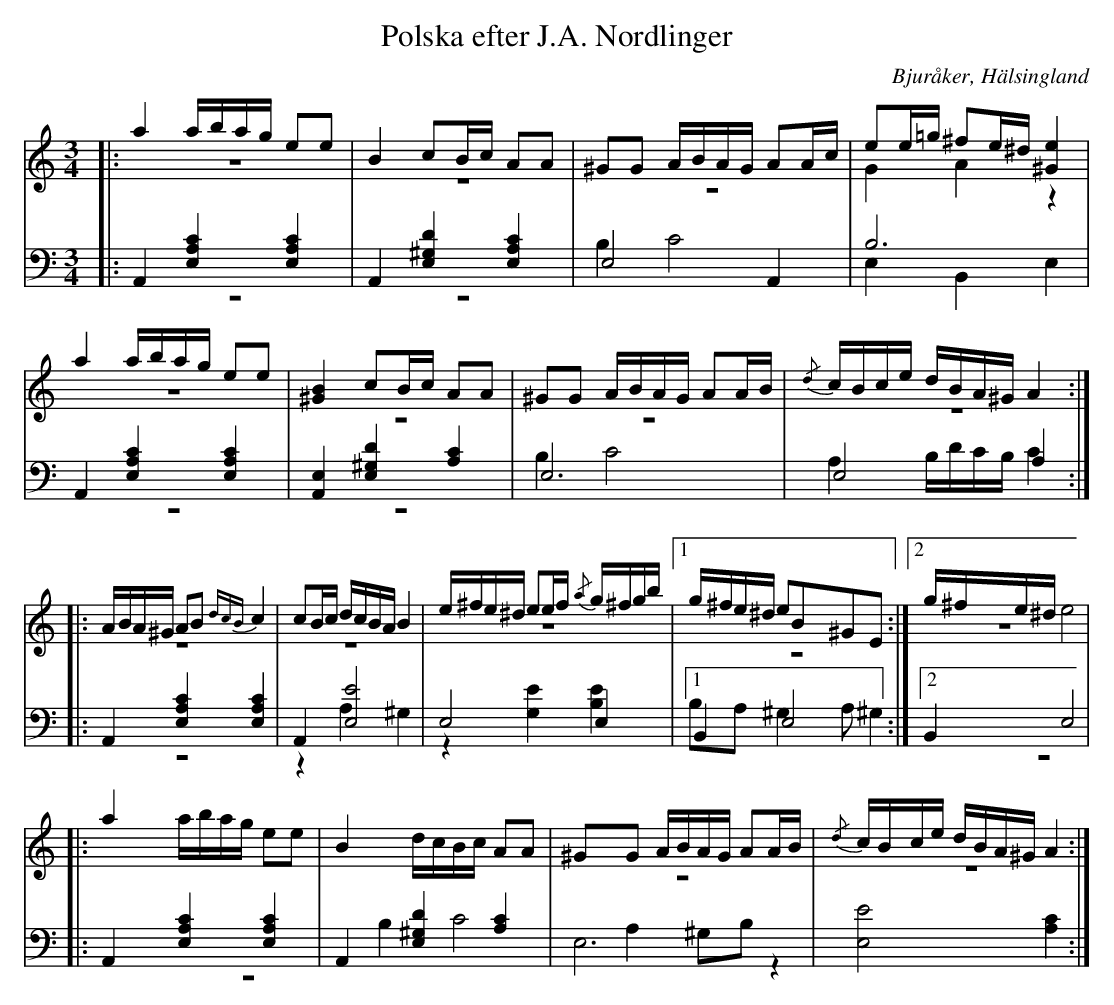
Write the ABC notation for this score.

X:1
T: Polska efter J.A. Nordlinger
O: Bjuråker, Hälsingland
M: 3/4
L: 1/16
K: Am
V:1
V:2 merge
V:3
V:4 merge
V:1
|: a4 abag e2e2|B4 c2Bc A2A2|^G2G2 ABAG A2Ac|e2e=g ^f2e^d [^G4e4]|
a4 abag e2e2|[^G4B4] c2Bc A2A2|^G2G2 ABAG A2AB|{/d}cBce dBA^G A4:|
|:ABA^G A2B2 {dcB}c4|c2Bc dcBA B4|e^fe^d e2ef {/a}g^fgb|1 g^fe^d e2B2^G2E2:|2 g^fe^d e8|
|:a4 abag e2e2|B4 dcBc A2A2|^G2G2 ABAG A2AB|{/d}cBce dBA^G A4:|
V:2
|:z12 |z12|z12|G4 A4 z4|
z12|z12|z12|z12:|
|:z12|z12|z12|1 z12:|2 z12|
|:z12|z12|z12|z12:|
V:3 clef=bass
|:A,,4 [E,4A,4C4] [E,4A,4C4] |A,,4 [E,4^G,4D4] [E,4A,4C4]|E,8 A,,4|B,12|
A,,4 [E,4A,4C4] [E,4A,4C4]|[A,,4E,4] [E,4^G,4D4] [A,4C4]|E,12|E,8 A,4:|
|:A,,4 [E,4A,4C4] [E,4A,4C4]|A,,4 [E,8E8]|E,8 E,4|1 B,,4 E,8 :|2 B,,4 E,8|
|:A,,4 [E,4A,4C4] [E,4A,4C4]|A,,4 [E,4^G,4D4] [A,4C4]|E,12|[E,8E8] [A,4C4]:|
V:4 clef=bass
|:z12 |z12|B,4 C8|E,4 B,,4 E,4|
z12|z12|B,4 C8|A,4 B,DCB, C4:|
|:z12|z4 A,4 ^G,4|z4 [G,4E4] [B,4E4]|1 B,2A,2 ^G,4:|2 ,2A,2 ^G,4|
|:z12|z12|B,4 C8|A,4 ^G,2B,2 z4:|
